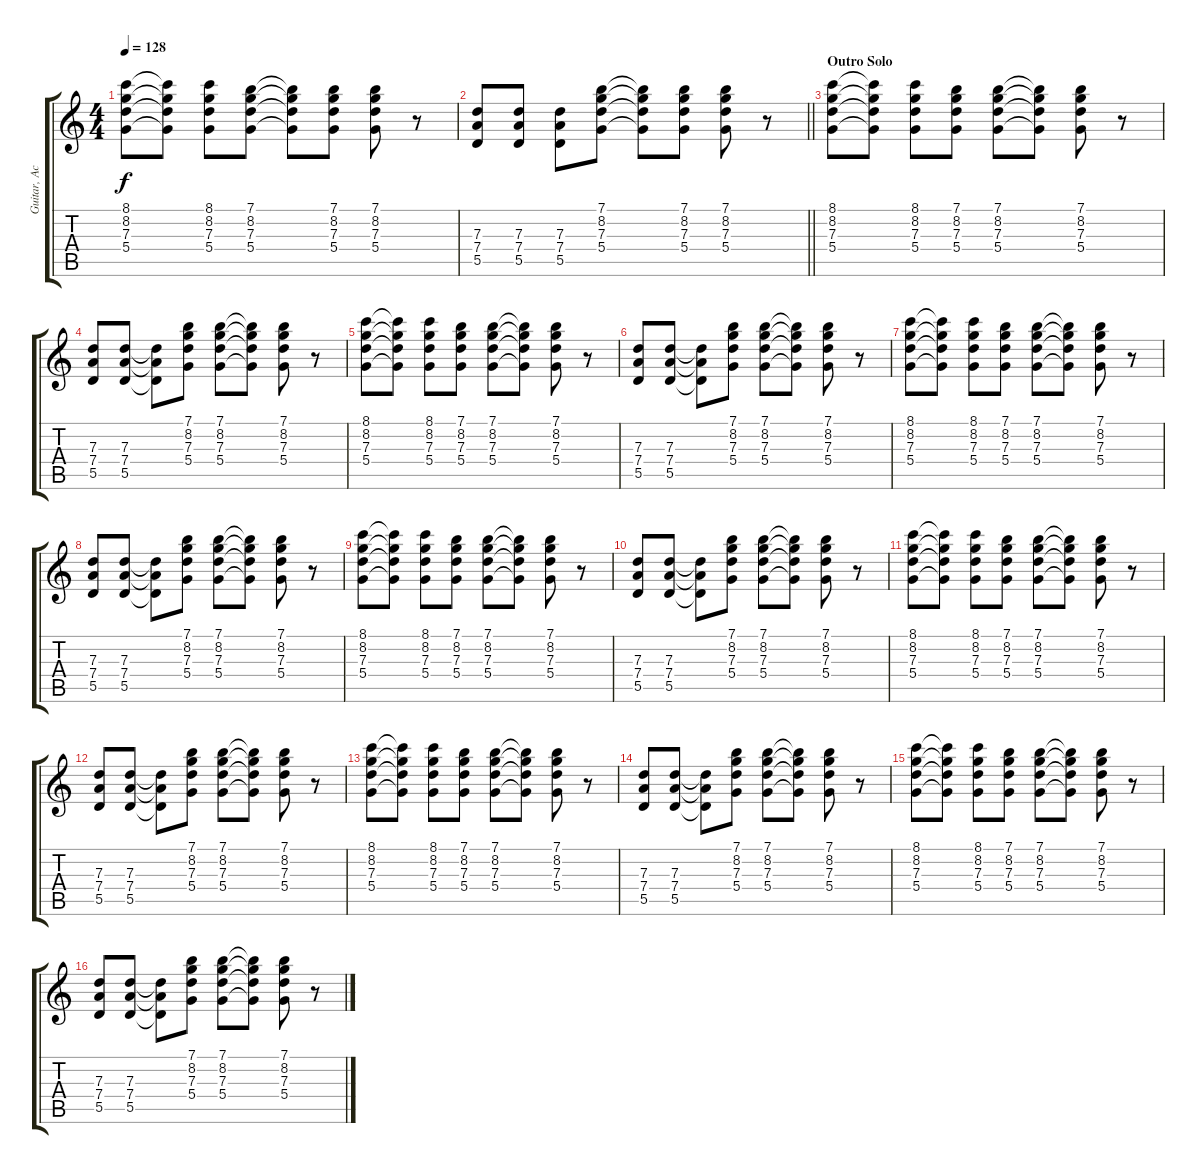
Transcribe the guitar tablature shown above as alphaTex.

\track ("Guitar, Acoustic" "Guitar, Ac") {instrument acousticguitarsteel}
\staff {score tabs}
\tuning (E4 B3 G3 D3 A2 E2) {hide}
\ts (4 4)
\tempo 128
\clef g2
\ks c
(8.1 8.2 7.3 5.4).8{dy f} (8.1{t} 8.2{t} 7.3{t} 5.4{t}).8 (8.1 8.2 7.3 5.4).8 (7.1 8.2 7.3 5.4).8 (7.1{t} 8.2{t} 7.3{t} 5.4{t}).8 (7.1 8.2 7.3 5.4).8 (7.1 8.2 7.3 5.4).8 r.8 |
\barLineRight lightlight
(7.3 7.4 5.5).8 (7.3 7.4 5.5).8 (7.3 7.4 5.5).8 (7.1 8.2 7.3 5.4).8 (7.1{t} 8.2{t} 7.3{t} 5.4{t}).8 (7.1 8.2 7.3 5.4).8 (7.1 8.2 7.3 5.4).8 r.8 |
\section ("" "Outro Solo")
(8.1 8.2 7.3 5.4).8 (8.1{t} 8.2{t} 7.3{t} 5.4{t}).8 (8.1 8.2 7.3 5.4).8 (7.1 8.2 7.3 5.4).8 (7.1 8.2 7.3 5.4).8 (7.1{t} 8.2{t} 7.3{t} 5.4{t}).8 (7.1 8.2 7.3 5.4).8 r.8 |
(7.3 7.4 5.5).8 (7.3 7.4 5.5).8 (7.3{t} 7.4{t} 5.5{t}).8 (7.1 8.2 7.3 5.4).8 (7.1 8.2 7.3 5.4).8 (7.1{t} 8.2{t} 7.3{t} 5.4{t}).8 (7.1 8.2 7.3 5.4).8 r.8 |
(8.1 8.2 7.3 5.4).8 (8.1{t} 8.2{t} 7.3{t} 5.4{t}).8 (8.1 8.2 7.3 5.4).8 (7.1 8.2 7.3 5.4).8 (7.1 8.2 7.3 5.4).8 (7.1{t} 8.2{t} 7.3{t} 5.4{t}).8 (7.1 8.2 7.3 5.4).8 r.8 |
(7.3 7.4 5.5).8 (7.3 7.4 5.5).8 (7.3{t} 7.4{t} 5.5{t}).8 (7.1 8.2 7.3 5.4).8 (7.1 8.2 7.3 5.4).8 (7.1{t} 8.2{t} 7.3{t} 5.4{t}).8 (7.1 8.2 7.3 5.4).8 r.8 |
(8.1 8.2 7.3 5.4).8 (8.1{t} 8.2{t} 7.3{t} 5.4{t}).8 (8.1 8.2 7.3 5.4).8 (7.1 8.2 7.3 5.4).8 (7.1 8.2 7.3 5.4).8 (7.1{t} 8.2{t} 7.3{t} 5.4{t}).8 (7.1 8.2 7.3 5.4).8 r.8 |
(7.3 7.4 5.5).8 (7.3 7.4 5.5).8 (7.3{t} 7.4{t} 5.5{t}).8 (7.1 8.2 7.3 5.4).8 (7.1 8.2 7.3 5.4).8 (7.1{t} 8.2{t} 7.3{t} 5.4{t}).8 (7.1 8.2 7.3 5.4).8 r.8 |
(8.1 8.2 7.3 5.4).8 (8.1{t} 8.2{t} 7.3{t} 5.4{t}).8 (8.1 8.2 7.3 5.4).8 (7.1 8.2 7.3 5.4).8 (7.1 8.2 7.3 5.4).8 (7.1{t} 8.2{t} 7.3{t} 5.4{t}).8 (7.1 8.2 7.3 5.4).8 r.8 |
(7.3 7.4 5.5).8 (7.3 7.4 5.5).8 (7.3{t} 7.4{t} 5.5{t}).8 (7.1 8.2 7.3 5.4).8 (7.1 8.2 7.3 5.4).8 (7.1{t} 8.2{t} 7.3{t} 5.4{t}).8 (7.1 8.2 7.3 5.4).8 r.8 |
(8.1 8.2 7.3 5.4).8 (8.1{t} 8.2{t} 7.3{t} 5.4{t}).8 (8.1 8.2 7.3 5.4).8 (7.1 8.2 7.3 5.4).8 (7.1 8.2 7.3 5.4).8 (7.1{t} 8.2{t} 7.3{t} 5.4{t}).8 (7.1 8.2 7.3 5.4).8 r.8 |
(7.3 7.4 5.5).8 (7.3 7.4 5.5).8 (7.3{t} 7.4{t} 5.5{t}).8 (7.1 8.2 7.3 5.4).8 (7.1 8.2 7.3 5.4).8 (7.1{t} 8.2{t} 7.3{t} 5.4{t}).8 (7.1 8.2 7.3 5.4).8 r.8 |
(8.1 8.2 7.3 5.4).8 (8.1{t} 8.2{t} 7.3{t} 5.4{t}).8 (8.1 8.2 7.3 5.4).8 (7.1 8.2 7.3 5.4).8 (7.1 8.2 7.3 5.4).8 (7.1{t} 8.2{t} 7.3{t} 5.4{t}).8 (7.1 8.2 7.3 5.4).8 r.8 |
(7.3 7.4 5.5).8 (7.3 7.4 5.5).8 (7.3{t} 7.4{t} 5.5{t}).8 (7.1 8.2 7.3 5.4).8 (7.1 8.2 7.3 5.4).8 (7.1{t} 8.2{t} 7.3{t} 5.4{t}).8 (7.1 8.2 7.3 5.4).8 r.8 |
(8.1 8.2 7.3 5.4).8 (8.1{t} 8.2{t} 7.3{t} 5.4{t}).8 (8.1 8.2 7.3 5.4).8 (7.1 8.2 7.3 5.4).8 (7.1 8.2 7.3 5.4).8 (7.1{t} 8.2{t} 7.3{t} 5.4{t}).8 (7.1 8.2 7.3 5.4).8 r.8 |
(7.3 7.4 5.5).8 (7.3 7.4 5.5).8 (7.3{t} 7.4{t} 5.5{t}).8 (7.1 8.2 7.3 5.4).8 (7.1 8.2 7.3 5.4).8 (7.1{t} 8.2{t} 7.3{t} 5.4{t}).8 (7.1 8.2 7.3 5.4).8 r.8
